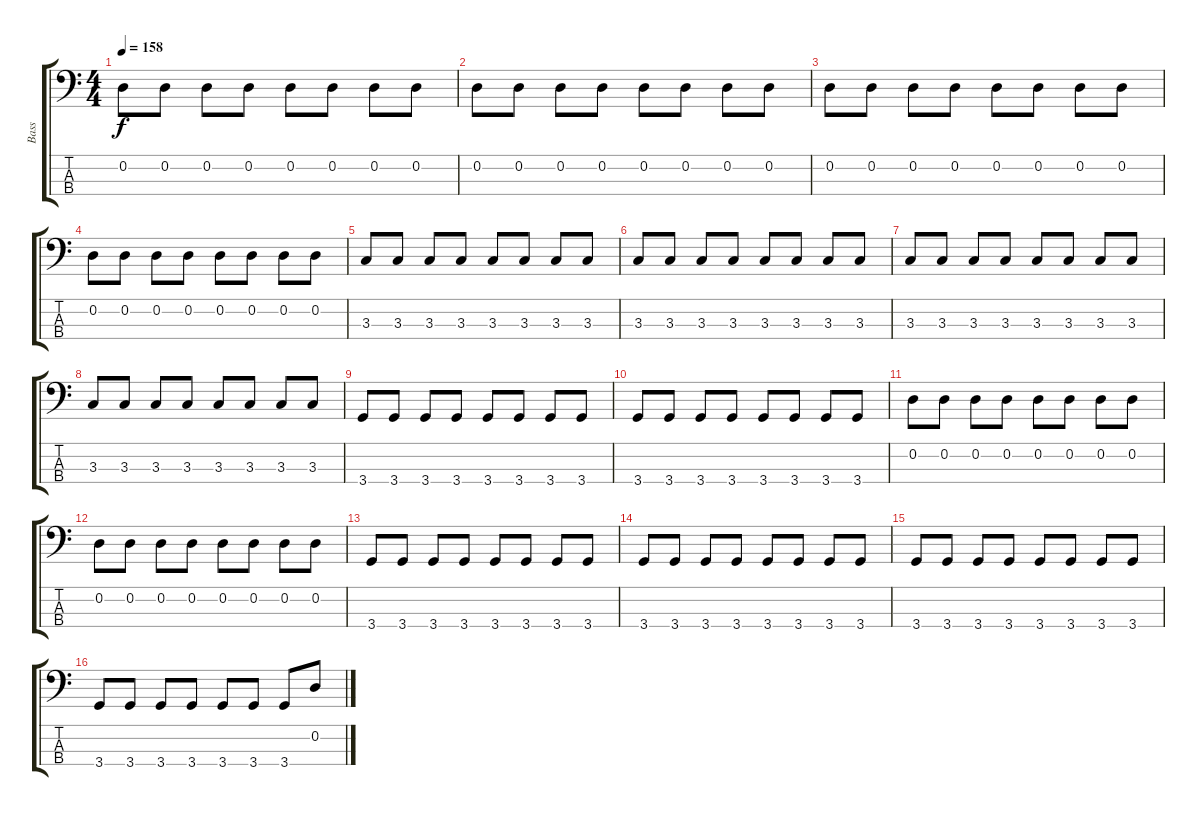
\track ("Bass" "Bass") {instrument electricbassfinger}
\staff {score tabs}
\tuning (G2 D2 A1 E1) {hide}
\ts (4 4)
\tempo 158
\clef f4
\ks c
0.2.8{dy f} 0.2.8 0.2.8 0.2.8 0.2.8 0.2.8 0.2.8 0.2.8 |
0.2.8 0.2.8 0.2.8 0.2.8 0.2.8 0.2.8 0.2.8 0.2.8 |
0.2.8 0.2.8 0.2.8 0.2.8 0.2.8 0.2.8 0.2.8 0.2.8 |
0.2.8 0.2.8 0.2.8 0.2.8 0.2.8 0.2.8 0.2.8 0.2.8 |
3.3.8 3.3.8 3.3.8 3.3.8 3.3.8 3.3.8 3.3.8 3.3.8 |
3.3.8 3.3.8 3.3.8 3.3.8 3.3.8 3.3.8 3.3.8 3.3.8 |
3.3.8 3.3.8 3.3.8 3.3.8 3.3.8 3.3.8 3.3.8 3.3.8 |
3.3.8 3.3.8 3.3.8 3.3.8 3.3.8 3.3.8 3.3.8 3.3.8 |
3.4.8 3.4.8 3.4.8 3.4.8 3.4.8 3.4.8 3.4.8 3.4.8 |
3.4.8 3.4.8 3.4.8 3.4.8 3.4.8 3.4.8 3.4.8 3.4.8 |
0.2.8 0.2.8 0.2.8 0.2.8 0.2.8 0.2.8 0.2.8 0.2.8 |
0.2.8 0.2.8 0.2.8 0.2.8 0.2.8 0.2.8 0.2.8 0.2.8 |
3.4.8 3.4.8 3.4.8 3.4.8 3.4.8 3.4.8 3.4.8 3.4.8 |
3.4.8 3.4.8 3.4.8 3.4.8 3.4.8 3.4.8 3.4.8 3.4.8 |
3.4.8 3.4.8 3.4.8 3.4.8 3.4.8 3.4.8 3.4.8 3.4.8 |
3.4.8 3.4.8 3.4.8 3.4.8 3.4.8 3.4.8 3.4.8 0.2.8
